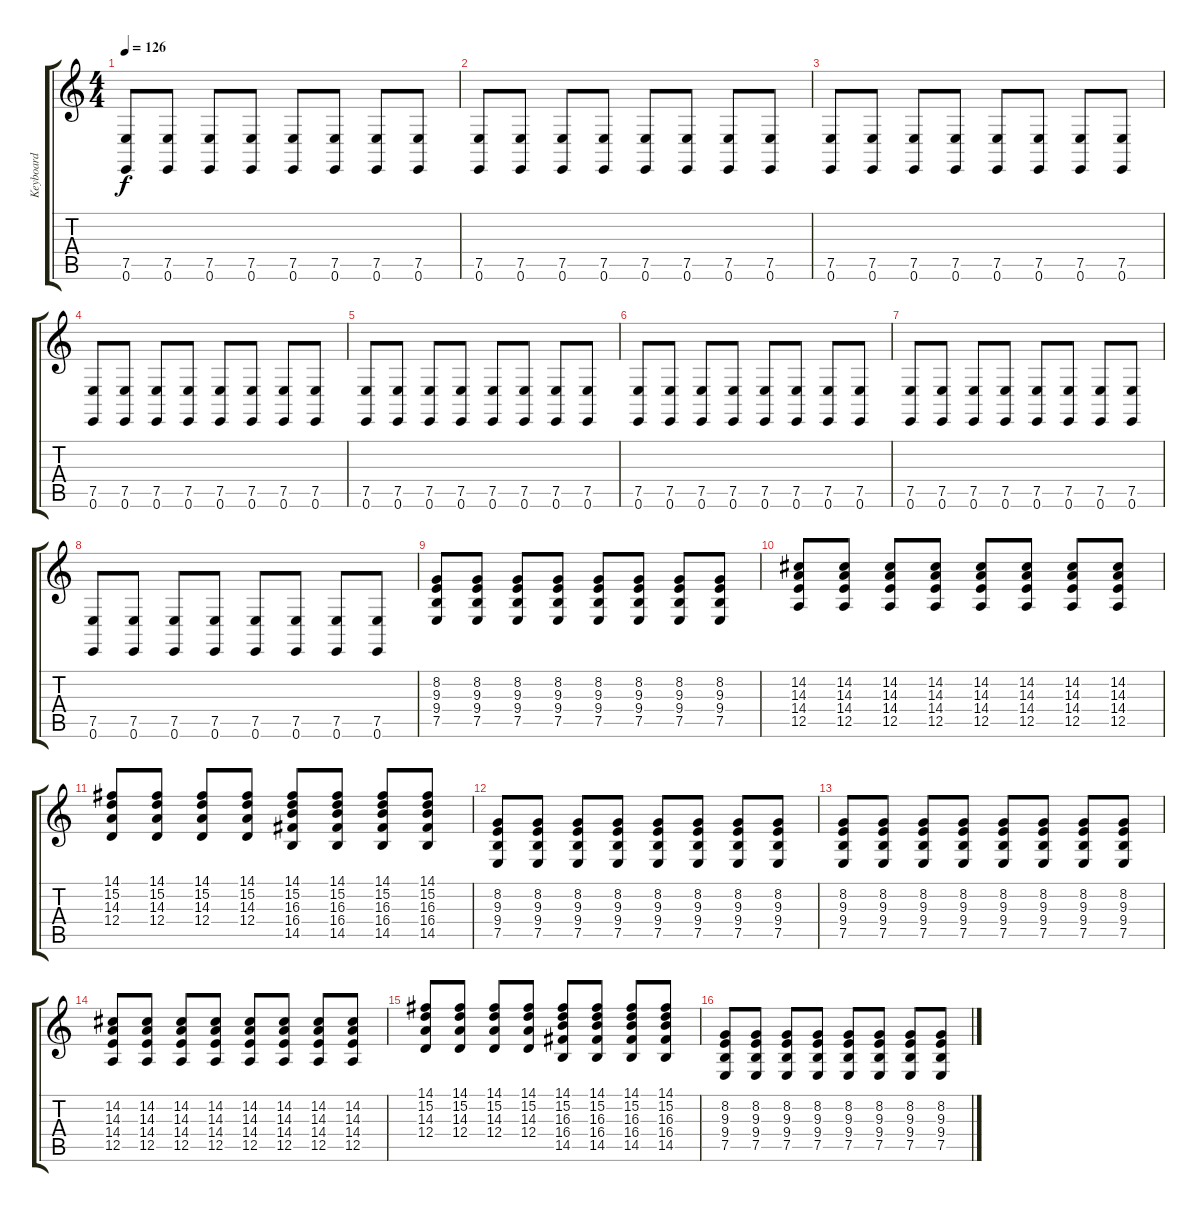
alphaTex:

\track ("Keyboard" "Keyboard") {instrument lead1square}
\staff {score tabs}
\tuning (E4 B3 G3 D3 A2 E2) {hide}
\ts (4 4)
\tempo 126
\clef g2
\ks c
(7.5 0.6).8{dy f instrument lead1square} (7.5 0.6).8 (7.5 0.6).8 (7.5 0.6).8 (7.5 0.6).8 (7.5 0.6).8 (7.5 0.6).8 (7.5 0.6).8 |
(7.5 0.6).8 (7.5 0.6).8 (7.5 0.6).8 (7.5 0.6).8 (7.5 0.6).8 (7.5 0.6).8 (7.5 0.6).8 (7.5 0.6).8 |
(7.5 0.6).8 (7.5 0.6).8 (7.5 0.6).8 (7.5 0.6).8 (7.5 0.6).8 (7.5 0.6).8 (7.5 0.6).8 (7.5 0.6).8 |
(7.5 0.6).8 (7.5 0.6).8 (7.5 0.6).8 (7.5 0.6).8 (7.5 0.6).8 (7.5 0.6).8 (7.5 0.6).8 (7.5 0.6).8 |
(7.5 0.6).8 (7.5 0.6).8 (7.5 0.6).8 (7.5 0.6).8 (7.5 0.6).8 (7.5 0.6).8 (7.5 0.6).8 (7.5 0.6).8 |
(7.5 0.6).8 (7.5 0.6).8 (7.5 0.6).8 (7.5 0.6).8 (7.5 0.6).8 (7.5 0.6).8 (7.5 0.6).8 (7.5 0.6).8 |
(7.5 0.6).8 (7.5 0.6).8 (7.5 0.6).8 (7.5 0.6).8 (7.5 0.6).8 (7.5 0.6).8 (7.5 0.6).8 (7.5 0.6).8 |
(7.5 0.6).8 (7.5 0.6).8 (7.5 0.6).8 (7.5 0.6).8 (7.5 0.6).8 (7.5 0.6).8 (7.5 0.6).8 (7.5 0.6).8 |
(8.2 9.3 9.4 7.5).8 (8.2 9.3 9.4 7.5).8 (8.2 9.3 9.4 7.5).8 (8.2 9.3 9.4 7.5).8 (8.2 9.3 9.4 7.5).8 (8.2 9.3 9.4 7.5).8 (8.2 9.3 9.4 7.5).8 (8.2 9.3 9.4 7.5).8 |
(14.2 14.3 14.4 12.5).8 (14.2 14.3 14.4 12.5).8 (14.2 14.3 14.4 12.5).8 (14.2 14.3 14.4 12.5).8 (14.2 14.3 14.4 12.5).8 (14.2 14.3 14.4 12.5).8 (14.2 14.3 14.4 12.5).8 (14.2 14.3 14.4 12.5).8 |
(14.1 15.2 14.3 12.4).8 (14.1 15.2 14.3 12.4).8 (14.1 15.2 14.3 12.4).8 (14.1 15.2 14.3 12.4).8 (14.1 15.2 16.3 16.4 14.5).8 (14.1 15.2 16.3 16.4 14.5).8 (14.1 15.2 16.3 16.4 14.5).8 (14.1 15.2 16.3 16.4 14.5).8 |
(8.2 9.3 9.4 7.5).8 (8.2 9.3 9.4 7.5).8 (8.2 9.3 9.4 7.5).8 (8.2 9.3 9.4 7.5).8 (8.2 9.3 9.4 7.5).8 (8.2 9.3 9.4 7.5).8 (8.2 9.3 9.4 7.5).8 (8.2 9.3 9.4 7.5).8 |
(8.2 9.3 9.4 7.5).8 (8.2 9.3 9.4 7.5).8 (8.2 9.3 9.4 7.5).8 (8.2 9.3 9.4 7.5).8 (8.2 9.3 9.4 7.5).8 (8.2 9.3 9.4 7.5).8 (8.2 9.3 9.4 7.5).8 (8.2 9.3 9.4 7.5).8 |
(14.2 14.3 14.4 12.5).8 (14.2 14.3 14.4 12.5).8 (14.2 14.3 14.4 12.5).8 (14.2 14.3 14.4 12.5).8 (14.2 14.3 14.4 12.5).8 (14.2 14.3 14.4 12.5).8 (14.2 14.3 14.4 12.5).8 (14.2 14.3 14.4 12.5).8 |
(14.1 15.2 14.3 12.4).8 (14.1 15.2 14.3 12.4).8 (14.1 15.2 14.3 12.4).8 (14.1 15.2 14.3 12.4).8 (14.1 15.2 16.3 16.4 14.5).8 (14.1 15.2 16.3 16.4 14.5).8 (14.1 15.2 16.3 16.4 14.5).8 (14.1 15.2 16.3 16.4 14.5).8 |
(8.2 9.3 9.4 7.5).8 (8.2 9.3 9.4 7.5).8 (8.2 9.3 9.4 7.5).8 (8.2 9.3 9.4 7.5).8 (8.2 9.3 9.4 7.5).8 (8.2 9.3 9.4 7.5).8 (8.2 9.3 9.4 7.5).8 (8.2 9.3 9.4 7.5).8
